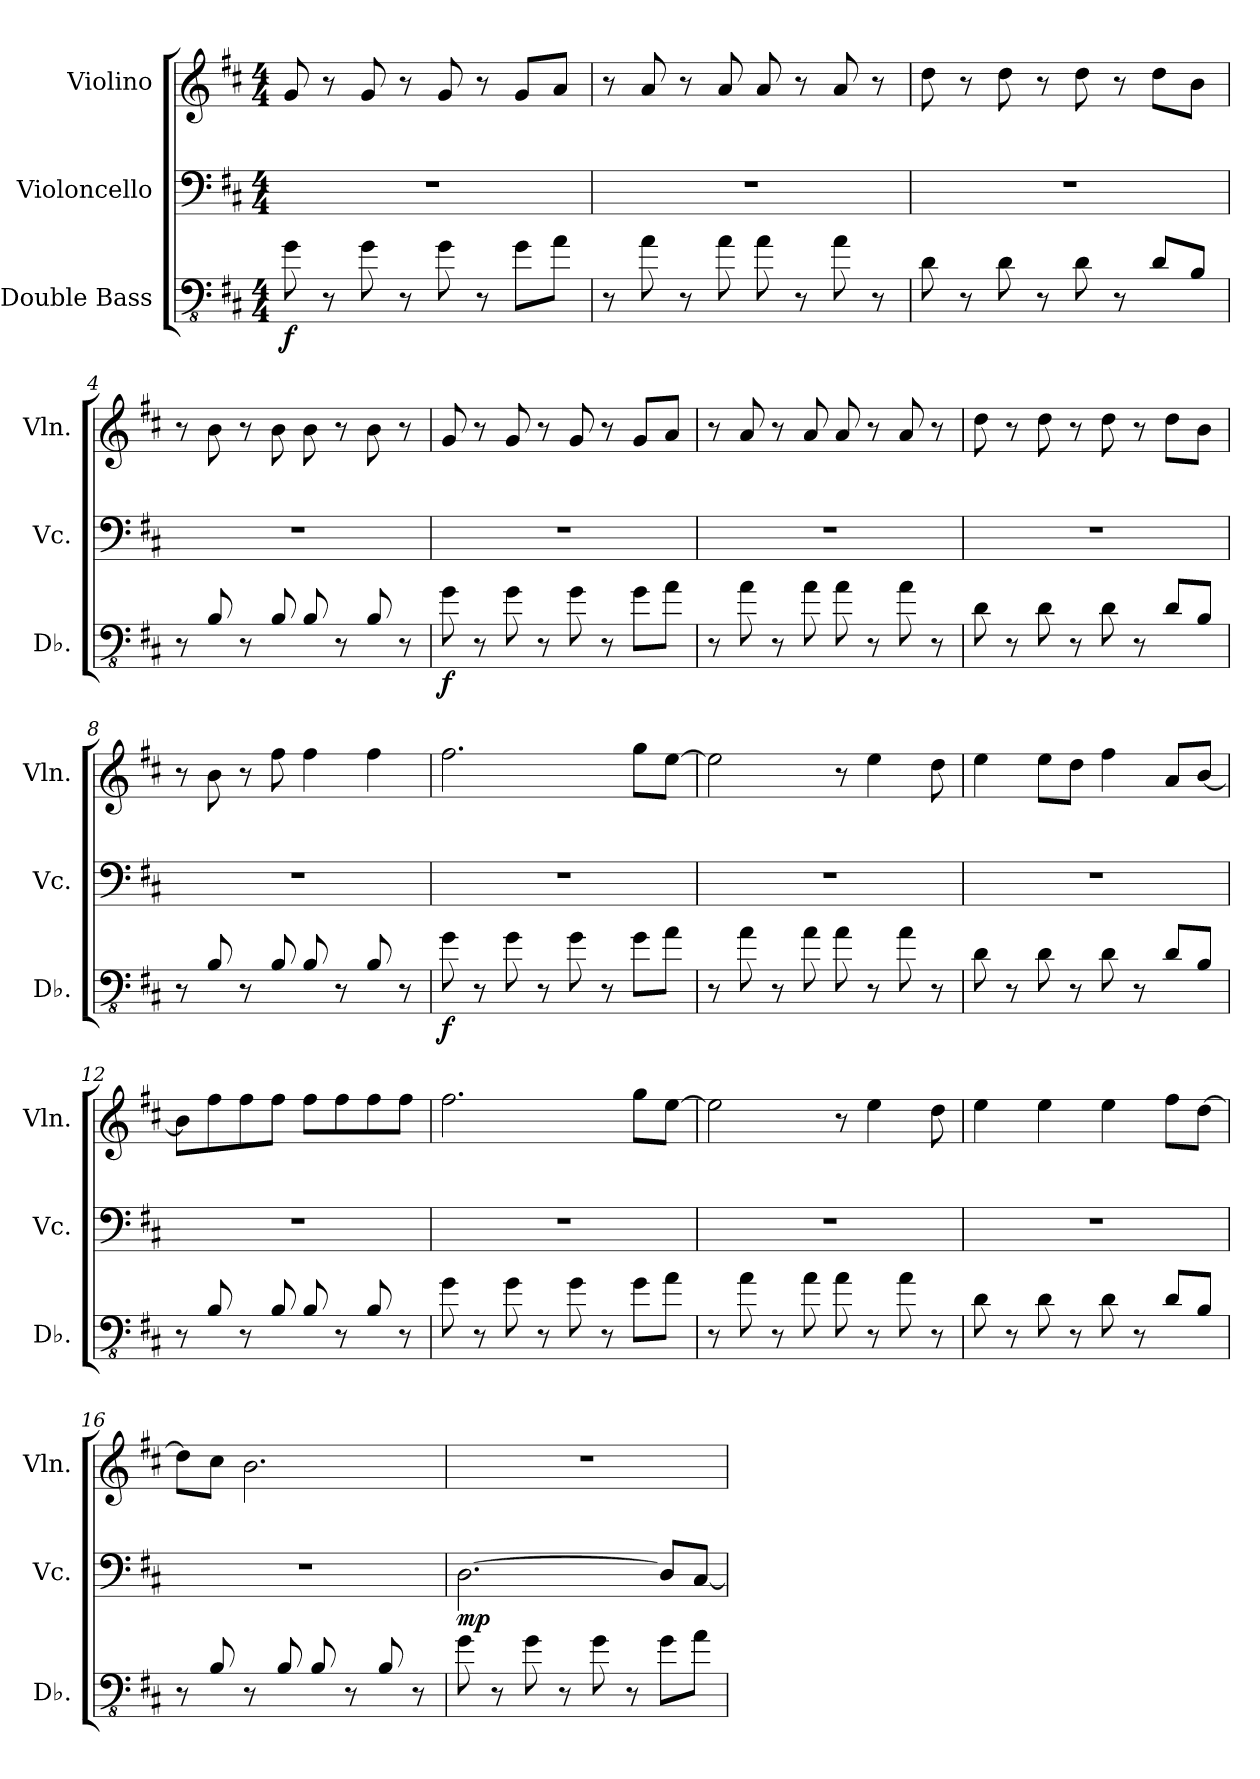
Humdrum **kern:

**kern	**dynam	**kern	**dynam	**kern
*part3	*part3	*part2	*part2	*part1
*staff3	*staff3	*staff2	*staff2	*staff1
*I"Double Bass	*	*I"Violoncello	*	*I"Violino
*I'Db.	*	*I'Vc.	*	*I'Vln.
*clefFv4	*	*clefF4	*	*clefG2
*ITrd7c12	*	*	*	*
*k[f#c#]	*	*k[f#c#]	*	*k[f#c#]
*M4/4	*	*M4/4	*	*M4/4
=1	=1	=1	=1	=1
!	!LO:DY:b	!	!	!
8GG\	f	1r	.	8g/
8r	.	.	.	8r
8GG\	.	.	.	8g/
8r	.	.	.	8r
8GG\	.	.	.	8g/
8r	.	.	.	8r
8GG\L	.	.	.	8g/L
8AA\J	.	.	.	8a/J
=2	=2	=2	=2	=2
8r	.	1r	.	8r
8AA\	.	.	.	8a/
8r	.	.	.	8r
8AA\	.	.	.	8a/
8AA\	.	.	.	8a/
8r	.	.	.	8r
8AA\	.	.	.	8a/
8r	.	.	.	8r
=3	=3	=3	=3	=3
8DD\	.	1r	.	8dd\
8r	.	.	.	8r
8DD\	.	.	.	8dd\
8r	.	.	.	8r
8DD\	.	.	.	8dd\
8r	.	.	.	8r
8DD/L	.	.	.	8dd\L
8BBB/J	.	.	.	8b\J
=4	=4	=4	=4	=4
8r	.	1r	.	8r
8BBB/	.	.	.	8b\
8r	.	.	.	8r
8BBB/	.	.	.	8b\
8BBB/	.	.	.	8b\
8r	.	.	.	8r
8BBB/	.	.	.	8b\
8r	.	.	.	8r
!!LO:LB:g=z
=5	=5	=5	=5	=5
!	!LO:DY:b	!	!	!
8GG\	f	1r	.	8g/
8r	.	.	.	8r
8GG\	.	.	.	8g/
8r	.	.	.	8r
8GG\	.	.	.	8g/
8r	.	.	.	8r
8GG\L	.	.	.	8g/L
8AA\J	.	.	.	8a/J
=6	=6	=6	=6	=6
8r	.	1r	.	8r
8AA\	.	.	.	8a/
8r	.	.	.	8r
8AA\	.	.	.	8a/
8AA\	.	.	.	8a/
8r	.	.	.	8r
8AA\	.	.	.	8a/
8r	.	.	.	8r
=7	=7	=7	=7	=7
8DD\	.	1r	.	8dd\
8r	.	.	.	8r
8DD\	.	.	.	8dd\
8r	.	.	.	8r
8DD\	.	.	.	8dd\
8r	.	.	.	8r
8DD/L	.	.	.	8dd\L
8BBB/J	.	.	.	8b\J
=8	=8	=8	=8	=8
8r	.	1r	.	8r
8BBB/	.	.	.	8b\
8r	.	.	.	8r
8BBB/	.	.	.	8ff#\
8BBB/	.	.	.	4ff#\
8r	.	.	.	.
8BBB/	.	.	.	4ff#\
8r	.	.	.	.
!!LO:LB:g=z
=9	=9	=9	=9	=9
!	!LO:DY:b	!	!	!
8GG\	f	1r	.	2.ff#\
8r	.	.	.	.
8GG\	.	.	.	.
8r	.	.	.	.
8GG\	.	.	.	.
8r	.	.	.	.
8GG\L	.	.	.	8gg\L
8AA\J	.	.	.	[8ee\J
=10	=10	=10	=10	=10
8r	.	1r	.	2ee\]
8AA\	.	.	.	.
8r	.	.	.	.
8AA\	.	.	.	.
8AA\	.	.	.	8r
8r	.	.	.	4ee\
8AA\	.	.	.	.
8r	.	.	.	8dd\
=11	=11	=11	=11	=11
8DD\	.	1r	.	4ee\
8r	.	.	.	.
8DD\	.	.	.	8ee\L
8r	.	.	.	8dd\J
8DD\	.	.	.	4ff#\
8r	.	.	.	.
8DD/L	.	.	.	8a/L
8BBB/J	.	.	.	[8b/J
=12	=12	=12	=12	=12
8r	.	1r	.	8b\L]
8BBB/	.	.	.	8ff#\
8r	.	.	.	8ff#\
8BBB/	.	.	.	8ff#\J
8BBB/	.	.	.	8ff#\L
8r	.	.	.	8ff#\
8BBB/	.	.	.	8ff#\
8r	.	.	.	8ff#\J
=13	=13	=13	=13	=13
8GG\	.	1r	.	2.ff#\
8r	.	.	.	.
8GG\	.	.	.	.
8r	.	.	.	.
8GG\	.	.	.	.
8r	.	.	.	.
8GG\L	.	.	.	8gg\L
8AA\J	.	.	.	[8ee\J
!!LO:LB:g=z
=14	=14	=14	=14	=14
8r	.	1r	.	2ee\]
8AA\	.	.	.	.
8r	.	.	.	.
8AA\	.	.	.	.
8AA\	.	.	.	8r
8r	.	.	.	4ee\
8AA\	.	.	.	.
8r	.	.	.	8dd\
=15	=15	=15	=15	=15
8DD\	.	1r	.	4ee\
8r	.	.	.	.
8DD\	.	.	.	4ee\
8r	.	.	.	.
8DD\	.	.	.	4ee\
8r	.	.	.	.
8DD/L	.	.	.	8ff#\L
8BBB/J	.	.	.	[8dd\J
=16	=16	=16	=16	=16
8r	.	1r	.	8dd\L]
8BBB/	.	.	.	8cc#\J
8r	.	.	.	2.b\
8BBB/	.	.	.	.
8BBB/	.	.	.	.
8r	.	.	.	.
8BBB/	.	.	.	.
8r	.	.	.	.
=17	=17	=17	=17	=17
!	!	!	!LO:DY:b	!
8GG\	.	[2.D\	mp	1r
8r	.	.	.	.
8GG\	.	.	.	.
8r	.	.	.	.
8GG\	.	.	.	.
8r	.	.	.	.
8GG\L	.	8D/L]	.	.
8AA\J	.	[8C#/J	.	.
=	=	=	=	=
*-	*-	*-	*-	*-
